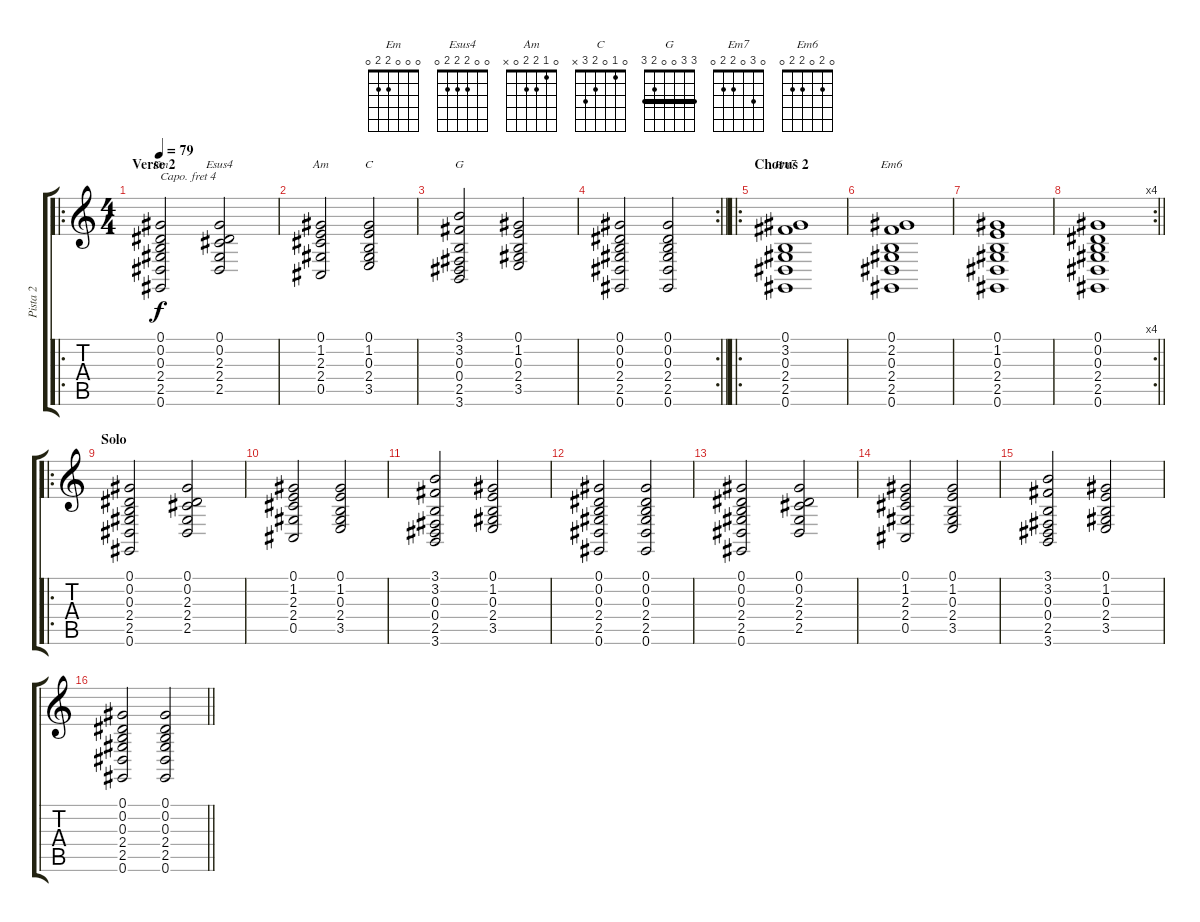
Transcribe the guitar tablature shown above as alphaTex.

\track ("Pista 2" "Pista 2") {instrument acousticgrandpiano}
\staff {score tabs}
\capo 4
\tuning (E4 B3 G3 D3 A2 E2) {hide}
\chord ("Em" 0 0 0 2 2 0)
\chord ("Esus4" 0 0 2 2 2 0)
\chord ("Am" 0 1 2 2 0 x)
\chord ("C" 0 1 0 2 3 x)
\chord ("G" 3 3 0 0 2 3) {barre 3}
\chord ("Em7" 0 3 0 2 2 0)
\chord ("Em6" 0 2 0 2 2 0)
\ro
\ts (4 4)
\section ("" "Verse 2")
\tempo 79
\clef g2
\ks c
(0.1 0.2 0.3 2.4 2.5 0.6).2{ch "Em" dy f} (0.1 0.2 2.3 2.4 2.5).2{ch "Esus4"} |
(0.1 1.2 2.3 2.4 0.5).2{ch "Am"} (0.1 1.2 0.3 2.4 3.5).2{ch "C"} |
(3.1 3.2 0.3 0.4 2.5 3.6).2{ch "G"} (0.1 1.2 0.3 2.4 3.5).2 |
\rc 2
\barLineRight lightlight
(0.1 0.2 0.3 2.4 2.5 0.6).2 (0.1 0.2 0.3 2.4 2.5 0.6).2 |
\ro
\section ("" "Chorus 2")
(0.1 3.2 0.3 2.4 2.5 0.6).1{ch "Em7"} |
(0.1 2.2 0.3 2.4 2.5 0.6).1{ch "Em6"} |
(0.1 1.2 0.3 2.4 2.5 0.6).1 |
\rc 4
\barLineRight lightlight
(0.1 0.2 0.3 2.4 2.5 0.6).1 |
\ro
\section ("" "Solo")
(0.1 0.2 0.3 2.4 2.5 0.6).2 (0.1 0.2 2.3 2.4 2.5).2 |
(0.1 1.2 2.3 2.4 0.5).2 (0.1 1.2 0.3 2.4 3.5).2 |
(3.1 3.2 0.3 0.4 2.5 3.6).2 (0.1 1.2 0.3 2.4 3.5).2 |
(0.1 0.2 0.3 2.4 2.5 0.6).2 (0.1 0.2 0.3 2.4 2.5 0.6).2 |
(0.1 0.2 0.3 2.4 2.5 0.6).2 (0.1 0.2 2.3 2.4 2.5).2 |
(0.1 1.2 2.3 2.4 0.5).2 (0.1 1.2 0.3 2.4 3.5).2 |
(3.1 3.2 0.3 0.4 2.5 3.6).2 (0.1 1.2 0.3 2.4 3.5).2 |
\barLineRight lightlight
(0.1 0.2 0.3 2.4 2.5 0.6).2 (0.1 0.2 0.3 2.4 2.5 0.6).2
